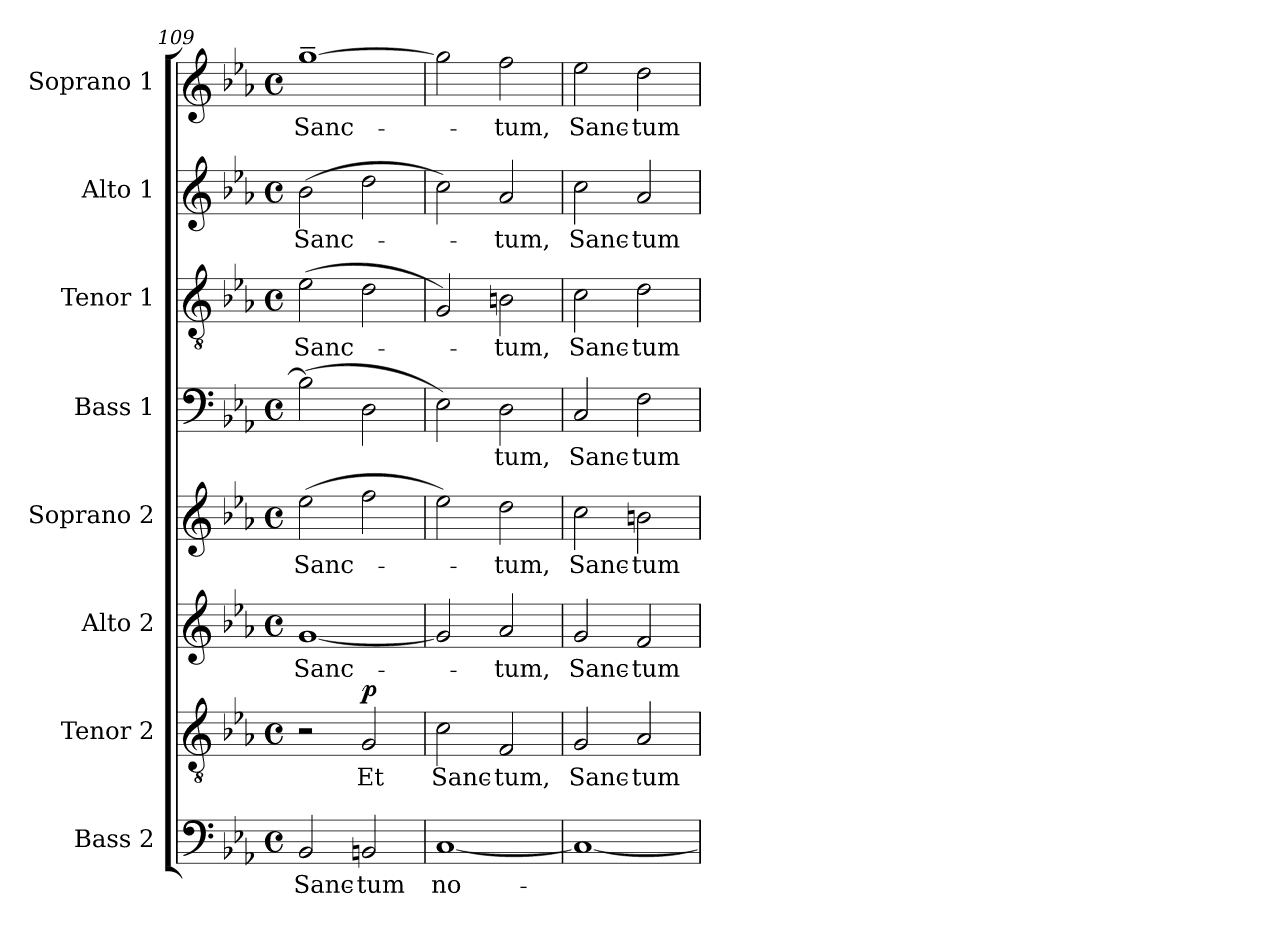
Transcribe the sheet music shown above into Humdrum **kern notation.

**kern	**text	**kern	**text	**dynam	**kern	**text	**kern	**text	**kern	**text	**kern	**text	**kern	**text	**kern	**text
*part8	*part8	*part7	*part7	*part7	*part6	*part6	*part5	*part5	*part4	*part4	*part3	*part3	*part2	*part2	*part1	*part1
*staff8	*staff8	*staff7	*staff7	*staff7	*staff6	*staff6	*staff5	*staff5	*staff4	*staff4	*staff3	*staff3	*staff2	*staff2	*staff1	*staff1
*I"Bass 2	*	*I"Tenor 2	*	*	*I"Alto 2	*	*I"Soprano 2	*	*I"Bass 1	*	*I"Tenor 1	*	*I"Alto 1	*	*I"Soprano 1	*
*I'B 2.	*	*I'T 2.	*	*	*I'A 2.	*	*I'S 2.	*	*I'B 1.	*	*I'T 1.	*	*I'A 1.	*	*I'S 1.	*
!!LO:PB:g=z
*clefF4	*	*clefGv2	*	*	*clefG2	*	*clefG2	*	*clefF4	*	*clefGv2	*	*clefG2	*	*clefG2	*
*	*	*ITrd7c12	*	*	*	*	*	*	*	*	*ITrd7c12	*	*	*	*	*
*k[b-e-a-]	*	*k[b-e-a-]	*	*	*k[b-e-a-]	*	*k[b-e-a-]	*	*k[b-e-a-]	*	*k[b-e-a-]	*	*k[b-e-a-]	*	*k[b-e-a-]	*
*E-:	*	*E-:	*	*	*E-:	*	*E-:	*	*E-:	*	*E-:	*	*E-:	*	*E-:	*
*M4/4	*	*M4/4	*	*	*M4/4	*	*M4/4	*	*M4/4	*	*M4/4	*	*M4/4	*	*M4/4	*
*met(c)	*	*met(c)	*	*	*met(c)	*	*met(c)	*	*met(c)	*	*met(c)	*	*met(c)	*	*met(c)	*
=109	=109	=109	=109	=109	=109	=109	=109	=109	=109	=109	=109	=109	=109	=109	=109	=109
!	!LO:LY:b:color=#000000	!	!	!	!	!	!	!	!	!	!	!	!	!	!	!
!	!	!	!	!	!	!LO:LY:b:color=#000000	!	!	!	!	!	!	!	!	!	!
!	!	!	!	!	!	!	!	!LO:LY:b:color=#000000	!	!	!	!	!	!	!	!
!	!	!	!	!	!	!	!	!	!	!	!	!LO:LY:b:color=#000000	!	!	!	!
!	!	!	!	!	!	!	!	!	!	!	!	!	!	!LO:LY:b:color=#000000	!	!
!	!	!	!	!	!	!	!	!	!	!	!	!	!	!	!	!LO:LY:b:color=#000000
2BB-i/	Sanc-	2r	.	.	[1gi	Sanc-	(2ee-i\	Sanc-	(2B-i\]	.	(2E-i\	Sanc-	(2b-i\	Sanc-	[1gg~i	Sanc-
!	!LO:LY:b:color=#000000	!	!	!	!	!	!	!	!	!	!	!	!	!	!	!
!	!	!	!LO:LY:b:color=#000000	!	!	!	!	!	!	!	!	!	!	!	!	!
2BBni/	-tum	2GGi/	Et	p	.	.	2ffi\	.	2Di\	.	2Di\	.	2ddi\	.	.	.
=110	=110	=110	=110	=110	=110	=110	=110	=110	=110	=110	=110	=110	=110	=110	=110	=110
!	!LO:LY:b:color=#000000	!	!	!	!	!	!	!	!	!	!	!	!	!	!	!
!	!	!	!LO:LY:b:color=#000000	!	!	!	!	!	!	!	!	!	!	!	!	!
[1Ci	no-	2Ci\	Sanc-	.	2gi/]	.	2ee-i\)	.	2E-i\)	.	2GGi/)	.	2cci\)	.	2ggi\]	.
!	!	!	!LO:LY:b:color=#000000	!	!	!	!	!	!	!	!	!	!	!	!	!
!	!	!	!	!	!	!LO:LY:b:color=#000000	!	!	!	!	!	!	!	!	!	!
!	!	!	!	!	!	!	!	!LO:LY:b:color=#000000	!	!	!	!	!	!	!	!
!	!	!	!	!	!	!	!	!	!	!LO:LY:b:color=#000000	!	!	!	!	!	!
!	!	!	!	!	!	!	!	!	!	!	!	!LO:LY:b:color=#000000	!	!	!	!
!	!	!	!	!	!	!	!	!	!	!	!	!	!	!LO:LY:b:color=#000000	!	!
!	!	!	!	!	!	!	!	!	!	!	!	!	!	!	!	!LO:LY:b:color=#000000
.	.	2FFi/	-tum,	.	2a-i/	-tum,	2ddi\	-tum,	2Di\	-tum,	2BBni\	-tum,	2a-i/	-tum,	2ffi\	-tum,
=111	=111	=111	=111	=111	=111	=111	=111	=111	=111	=111	=111	=111	=111	=111	=111	=111
!	!	!	!LO:LY:b:color=#000000	!	!	!	!	!	!	!	!	!	!	!	!	!
!	!	!	!	!	!	!LO:LY:b:color=#000000	!	!	!	!	!	!	!	!	!	!
!	!	!	!	!	!	!	!	!LO:LY:b:color=#000000	!	!	!	!	!	!	!	!
!	!	!	!	!	!	!	!	!	!	!LO:LY:b:color=#000000	!	!	!	!	!	!
!	!	!	!	!	!	!	!	!	!	!	!	!LO:LY:b:color=#000000	!	!	!	!
!	!	!	!	!	!	!	!	!	!	!	!	!	!	!LO:LY:b:color=#000000	!	!
!	!	!	!	!	!	!	!	!	!	!	!	!	!	!	!	!LO:LY:b:color=#000000
1Ci_	.	2GGi/	Sanc-	.	2gi/	Sanc-	2cci\	Sanc-	2Ci/	Sanc-	2Ci\	Sanc-	2cci\	Sanc-	2ee-i\	Sanc-
!	!	!	!LO:LY:b:color=#000000	!	!	!	!	!	!	!	!	!	!	!	!	!
!	!	!	!	!	!	!LO:LY:b:color=#000000	!	!	!	!	!	!	!	!	!	!
!	!	!	!	!	!	!	!	!LO:LY:b:color=#000000	!	!	!	!	!	!	!	!
!	!	!	!	!	!	!	!	!	!	!LO:LY:b:color=#000000	!	!	!	!	!	!
!	!	!	!	!	!	!	!	!	!	!	!	!LO:LY:b:color=#000000	!	!	!	!
!	!	!	!	!	!	!	!	!	!	!	!	!	!	!LO:LY:b:color=#000000	!	!
!	!	!	!	!	!	!	!	!	!	!	!	!	!	!	!	!LO:LY:b:color=#000000
.	.	2AA-i/	-tum	.	2fi/	-tum	2bni\	-tum	2Fi\	-tum	2Di\	-tum	2a-i/	-tum	2ddi\	-tum
=	=	=	=	=	=	=	=	=	=	=	=	=	=	=	=	=
*-	*-	*-	*-	*-	*-	*-	*-	*-	*-	*-	*-	*-	*-	*-	*-	*-
